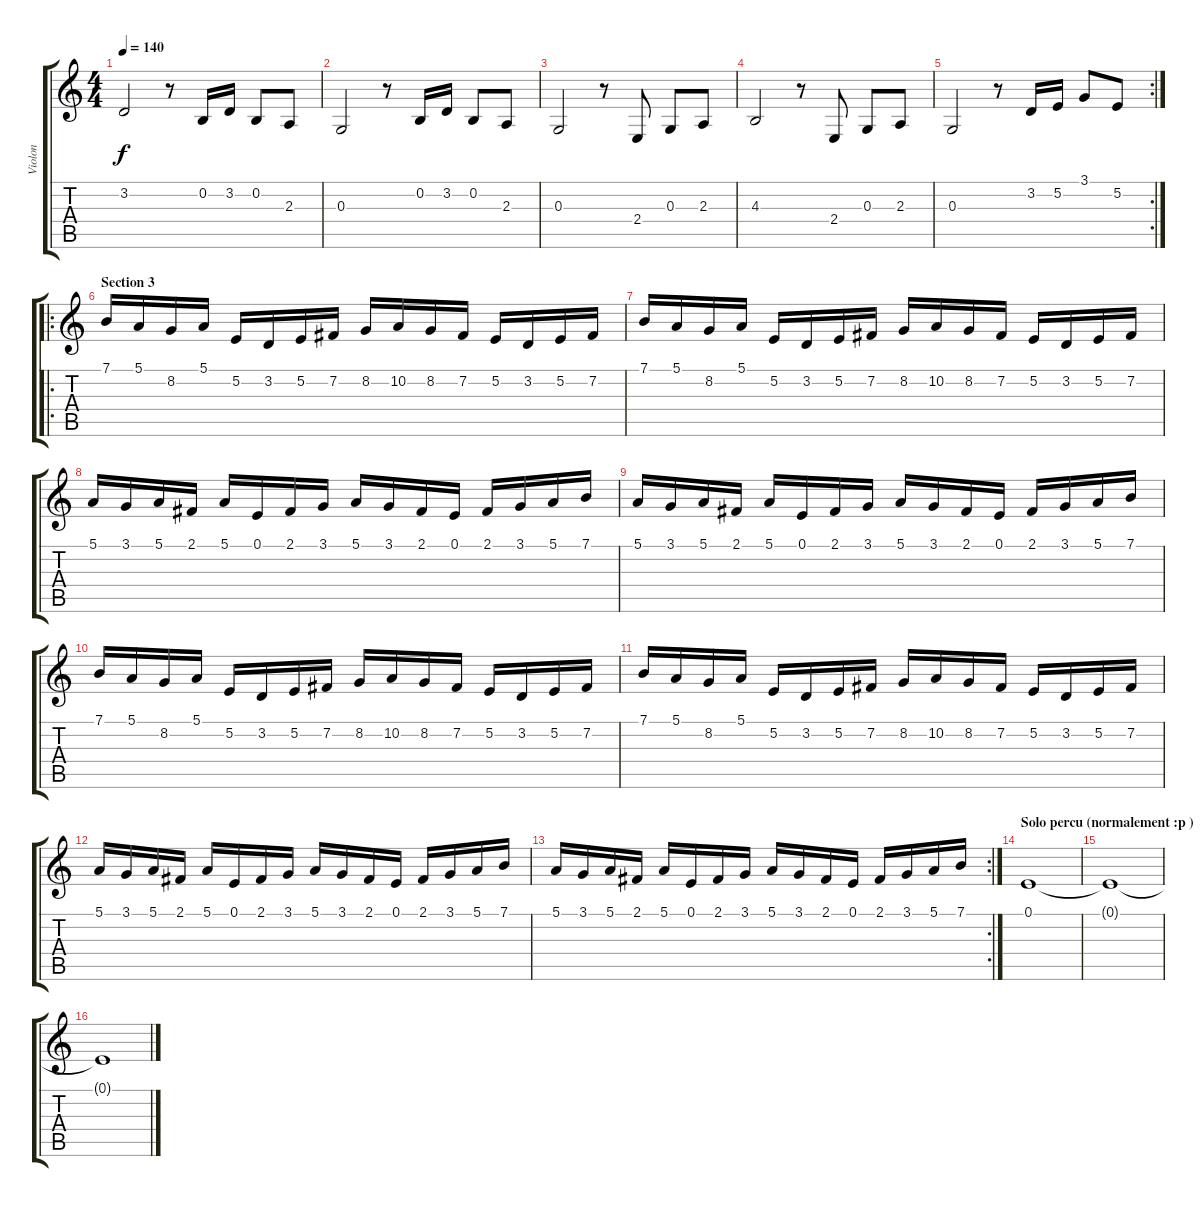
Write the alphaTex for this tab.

\track ("Violon" "Violon") {instrument viola}
\staff {score tabs}
\tuning (E4 B3 G3 D3 A2 E2) {hide}
\ts (4 4)
\tempo 140
\clef g2
\ks c
3.2.2{dy f} r.8 0.2.16 3.2.16 0.2.8 2.3.8 |
0.3.2 r.8 0.2.16 3.2.16 0.2.8 2.3.8 |
0.3.2 r.8 2.4.8 0.3.8 2.3.8 |
4.3.2 r.8 2.4.8 0.3.8 2.3.8 |
\rc 2
0.3.2 r.8 3.2.16 5.2.16 3.1.8 5.2.8 |
\ro
\section ("" "Section 3")
7.1.16 5.1.16 8.2.16 5.1.16 5.2.16 3.2.16 5.2.16 7.2.16 8.2.16 10.2.16 8.2.16 7.2.16 5.2.16 3.2.16 5.2.16 7.2.16 |
7.1.16 5.1.16 8.2.16 5.1.16 5.2.16 3.2.16 5.2.16 7.2.16 8.2.16 10.2.16 8.2.16 7.2.16 5.2.16 3.2.16 5.2.16 7.2.16 |
5.1.16 3.1.16 5.1.16 2.1.16 5.1.16 0.1.16 2.1.16 3.1.16 5.1.16 3.1.16 2.1.16 0.1.16 2.1.16 3.1.16 5.1.16 7.1.16 |
5.1.16 3.1.16 5.1.16 2.1.16 5.1.16 0.1.16 2.1.16 3.1.16 5.1.16 3.1.16 2.1.16 0.1.16 2.1.16 3.1.16 5.1.16 7.1.16 |
7.1.16 5.1.16 8.2.16 5.1.16 5.2.16 3.2.16 5.2.16 7.2.16 8.2.16 10.2.16 8.2.16 7.2.16 5.2.16 3.2.16 5.2.16 7.2.16 |
7.1.16 5.1.16 8.2.16 5.1.16 5.2.16 3.2.16 5.2.16 7.2.16 8.2.16 10.2.16 8.2.16 7.2.16 5.2.16 3.2.16 5.2.16 7.2.16 |
5.1.16 3.1.16 5.1.16 2.1.16 5.1.16 0.1.16 2.1.16 3.1.16 5.1.16 3.1.16 2.1.16 0.1.16 2.1.16 3.1.16 5.1.16 7.1.16 |
\rc 2
5.1.16 3.1.16 5.1.16 2.1.16 5.1.16 0.1.16 2.1.16 3.1.16 5.1.16 3.1.16 2.1.16 0.1.16 2.1.16 3.1.16 5.1.16 7.1.16 |
\section ("" "Solo percu (normalement :p )")
0.1.1{volume 0} |
0.1{t}.1 |
0.1{t}.1
